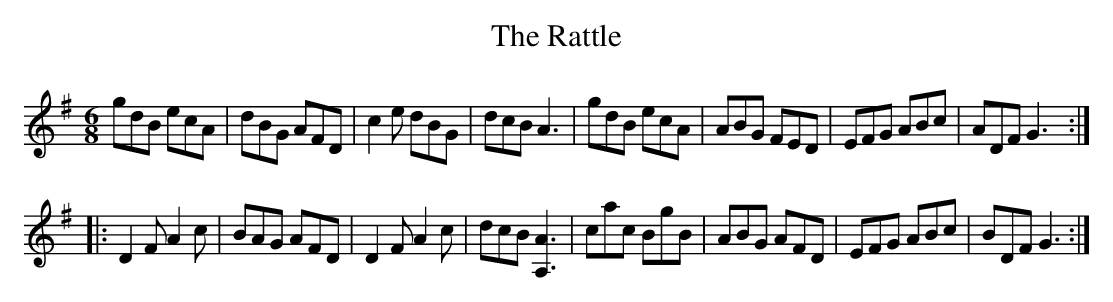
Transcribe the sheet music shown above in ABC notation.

X:1
T:Rattle, The
M:6/8
L:1/8
K:G
gdB ecA | dBG AFD | c2e dBG | dcB A3 | gdB ecA | ABG FED | EFG ABc | ADF G3 :|
|: D2F A2c | BAG AFD | D2F A2c | dcB [A,3A3] | cac BgB | ABG AFD | EFG ABc | BDF G3 :|
